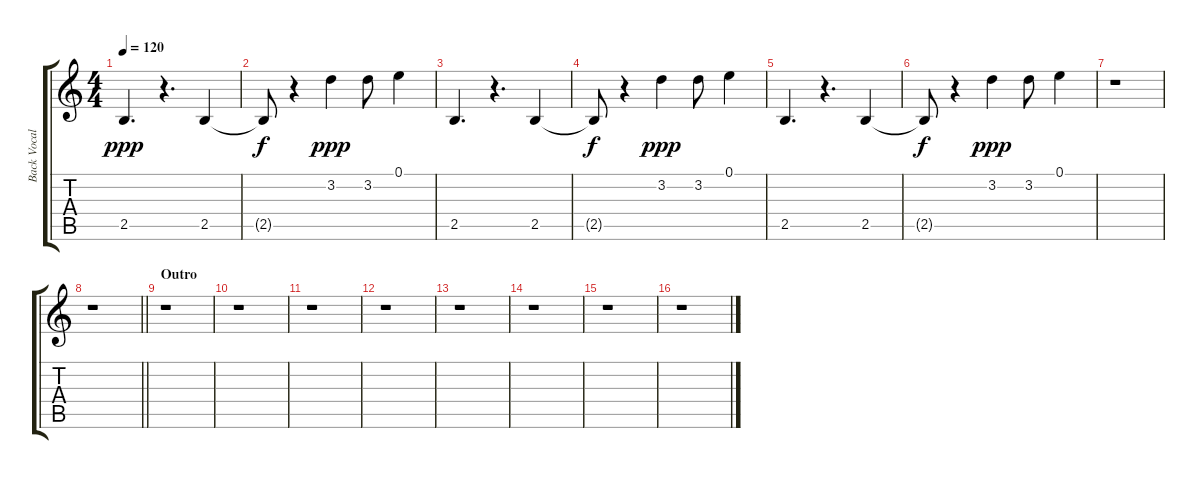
\track ("Back Vocalist" "Back Vocal") {instrument electricguitarjazz}
\staff {score tabs}
\tuning (E4 B3 G3 D3 A2 E2) {hide}
\ts (4 4)
\tempo 120
\clef g2
\ks c
2.5.4{d dy ppp} r.4{d} 2.5.4 |
2.5{t}.8{dy f} r.4 3.2.4{dy ppp} 3.2.8 0.1.4 |
2.5.4{d} r.4{d} 2.5.4 |
2.5{t}.8{dy f} r.4 3.2.4{dy ppp} 3.2.8 0.1.4 |
2.5.4{d} r.4{d} 2.5.4 |
2.5{t}.8{dy f} r.4 3.2.4{dy ppp} 3.2.8 0.1.4 |
r.1 |
\barLineRight lightlight
r.1 |
\section ("" "Outro")
r.1 |
r.1 |
r.1 |
r.1 |
r.1 |
r.1 |
r.1 |
r.1
